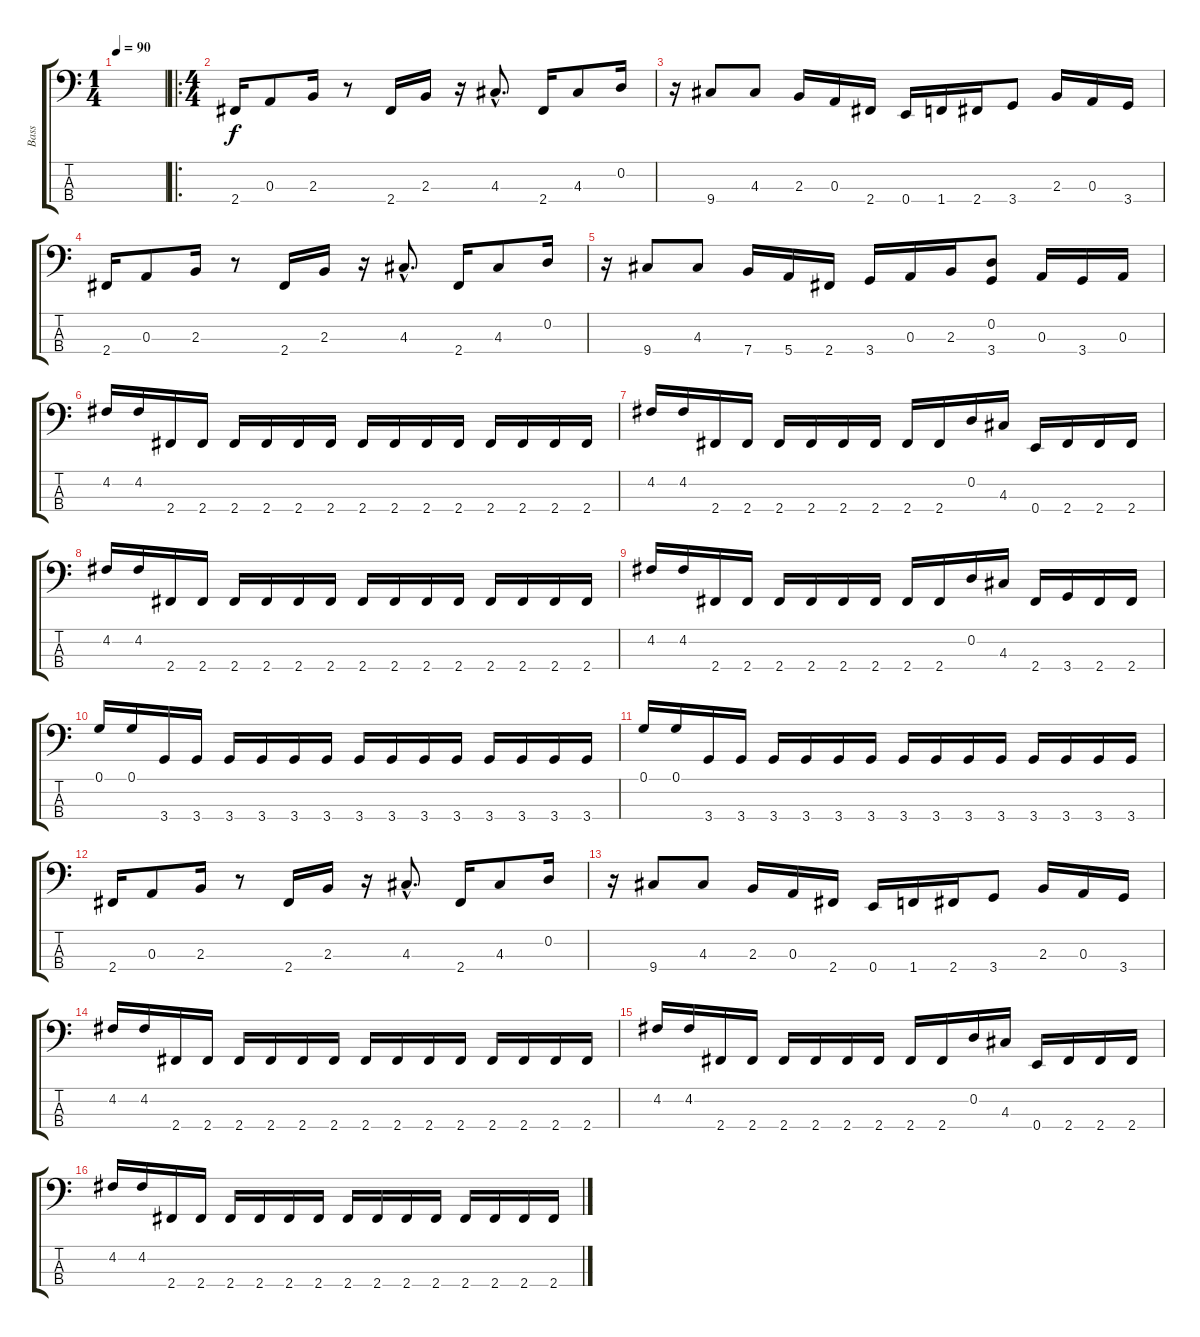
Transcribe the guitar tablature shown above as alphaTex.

\track ("Bass" "Bass") {instrument electricbasspick}
\staff {score tabs}
\tuning (G2 D2 A1 E1) {hide}
\ts (1 4)
\tempo 90
\clef f4
\ks c
|
\ro
\ts (4 4)
2.4.16 0.3.8 2.3.16 r.8 2.4.16 2.3.16 r.16 4.3{hac}.8{d} 2.4.16 4.3.8 0.2.16 |
r.16 9.4.8 4.3.8 2.3.16 0.3.16 2.4.16 0.4.16 1.4.16 2.4.16 3.4.8 2.3.16 0.3.16 3.4.16 |
2.4.16 0.3.8 2.3.16 r.8 2.4.16 2.3.16 r.16 4.3{hac}.8{d} 2.4.16 4.3.8 0.2.16 |
r.16 9.4.8 4.3.8 7.4.16 5.4.16 2.4.16 3.4.16 0.3.16 2.3.16 (0.2 3.4).8 0.3.16 3.4.16 0.3.16 |
4.2.16 4.2.16 2.4.16 2.4.16 2.4.16 2.4.16 2.4.16 2.4.16 2.4.16 2.4.16 2.4.16 2.4.16 2.4.16 2.4.16 2.4.16 2.4.16 |
4.2.16 4.2.16 2.4.16 2.4.16 2.4.16 2.4.16 2.4.16 2.4.16 2.4.16 2.4.16 0.2.16 4.3.16 0.4.16 2.4.16 2.4.16 2.4.16 |
4.2.16 4.2.16 2.4.16 2.4.16 2.4.16 2.4.16 2.4.16 2.4.16 2.4.16 2.4.16 2.4.16 2.4.16 2.4.16 2.4.16 2.4.16 2.4.16 |
4.2.16 4.2.16 2.4.16 2.4.16 2.4.16 2.4.16 2.4.16 2.4.16 2.4.16 2.4.16 0.2.16 4.3.16 2.4.16 3.4.16 2.4.16 2.4.16 |
0.1.16 0.1.16 3.4.16 3.4.16 3.4.16 3.4.16 3.4.16 3.4.16 3.4.16 3.4.16 3.4.16 3.4.16 3.4.16 3.4.16 3.4.16 3.4.16 |
0.1.16 0.1.16 3.4.16 3.4.16 3.4.16 3.4.16 3.4.16 3.4.16 3.4.16 3.4.16 3.4.16 3.4.16 3.4.16 3.4.16 3.4.16 3.4.16 |
2.4.16 0.3.8 2.3.16 r.8 2.4.16 2.3.16 r.16 4.3{hac}.8{d} 2.4.16 4.3.8 0.2.16 |
r.16 9.4.8 4.3.8 2.3.16 0.3.16 2.4.16 0.4.16 1.4.16 2.4.16 3.4.8 2.3.16 0.3.16 3.4.16 |
4.2.16 4.2.16 2.4.16 2.4.16 2.4.16 2.4.16 2.4.16 2.4.16 2.4.16 2.4.16 2.4.16 2.4.16 2.4.16 2.4.16 2.4.16 2.4.16 |
4.2.16 4.2.16 2.4.16 2.4.16 2.4.16 2.4.16 2.4.16 2.4.16 2.4.16 2.4.16 0.2.16 4.3.16 0.4.16 2.4.16 2.4.16 2.4.16 |
4.2.16 4.2.16 2.4.16 2.4.16 2.4.16 2.4.16 2.4.16 2.4.16 2.4.16 2.4.16 2.4.16 2.4.16 2.4.16 2.4.16 2.4.16 2.4.16
